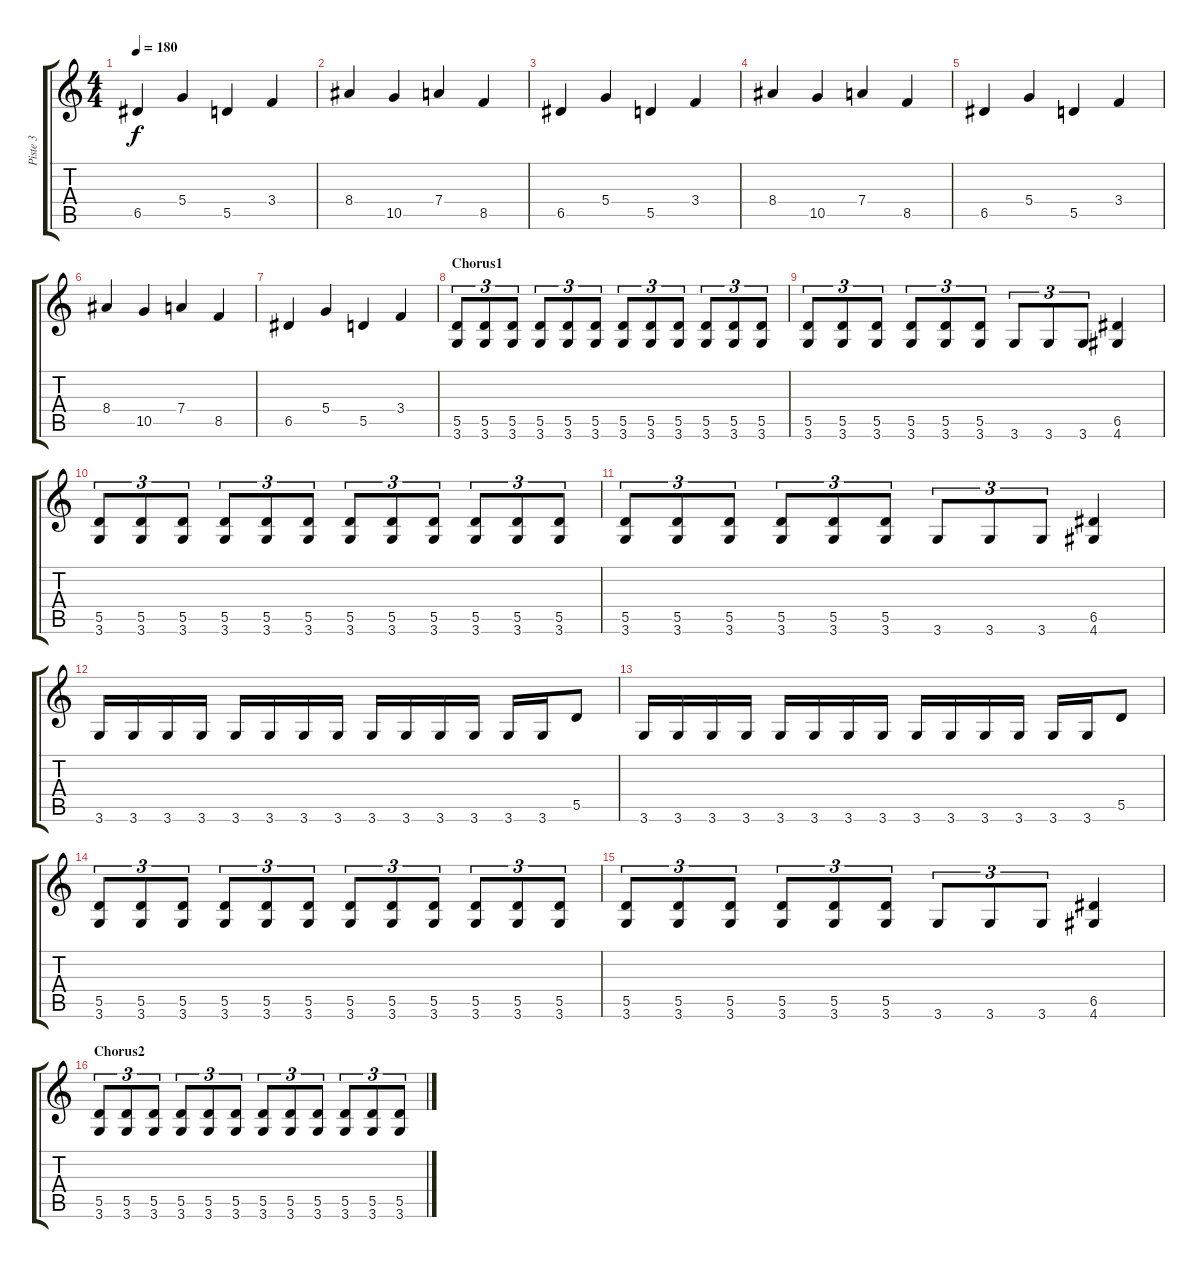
\track ("Piste 3" "Piste 3") {instrument distortionguitar}
\staff {score tabs}
\tuning (E4 B3 G3 D3 A2 E2) {hide}
\ts (4 4)
\tempo 180
\clef g2
\ks c
6.5.4{dy f} 5.4.4 5.5.4 3.4.4 |
8.4.4 10.5.4 7.4.4 8.5.4 |
6.5.4 5.4.4 5.5.4 3.4.4 |
8.4.4 10.5.4 7.4.4 8.5.4 |
6.5.4 5.4.4 5.5.4 3.4.4 |
8.4.4 10.5.4 7.4.4 8.5.4 |
6.5.4 5.4.4 5.5.4 3.4.4 |
\section ("" "Chorus1")
(5.5 3.6).8{tu (3 2)} (5.5 3.6).8{tu (3 2)} (5.5 3.6).8{tu (3 2)} (5.5 3.6).8{tu (3 2)} (5.5 3.6).8{tu (3 2)} (5.5 3.6).8{tu (3 2)} (5.5 3.6).8{tu (3 2)} (5.5 3.6).8{tu (3 2)} (5.5 3.6).8{tu (3 2)} (5.5 3.6).8{tu (3 2)} (5.5 3.6).8{tu (3 2)} (5.5 3.6).8{tu (3 2)} |
(5.5 3.6).8{tu (3 2)} (5.5 3.6).8{tu (3 2)} (5.5 3.6).8{tu (3 2)} (5.5 3.6).8{tu (3 2)} (5.5 3.6).8{tu (3 2)} (5.5 3.6).8{tu (3 2)} 3.6.8{tu (3 2)} 3.6.8{tu (3 2)} 3.6.8{tu (3 2)} (6.5 4.6).4 |
(5.5 3.6).8{tu (3 2)} (5.5 3.6).8{tu (3 2)} (5.5 3.6).8{tu (3 2)} (5.5 3.6).8{tu (3 2)} (5.5 3.6).8{tu (3 2)} (5.5 3.6).8{tu (3 2)} (5.5 3.6).8{tu (3 2)} (5.5 3.6).8{tu (3 2)} (5.5 3.6).8{tu (3 2)} (5.5 3.6).8{tu (3 2)} (5.5 3.6).8{tu (3 2)} (5.5 3.6).8{tu (3 2)} |
(5.5 3.6).8{tu (3 2)} (5.5 3.6).8{tu (3 2)} (5.5 3.6).8{tu (3 2)} (5.5 3.6).8{tu (3 2)} (5.5 3.6).8{tu (3 2)} (5.5 3.6).8{tu (3 2)} 3.6.8{tu (3 2)} 3.6.8{tu (3 2)} 3.6.8{tu (3 2)} (6.5 4.6).4 |
3.6.16 3.6.16 3.6.16 3.6.16 3.6.16 3.6.16 3.6.16 3.6.16 3.6.16 3.6.16 3.6.16 3.6.16 3.6.16 3.6.16 5.5.8 |
3.6.16 3.6.16 3.6.16 3.6.16 3.6.16 3.6.16 3.6.16 3.6.16 3.6.16 3.6.16 3.6.16 3.6.16 3.6.16 3.6.16 5.5.8 |
(5.5 3.6).8{tu (3 2)} (5.5 3.6).8{tu (3 2)} (5.5 3.6).8{tu (3 2)} (5.5 3.6).8{tu (3 2)} (5.5 3.6).8{tu (3 2)} (5.5 3.6).8{tu (3 2)} (5.5 3.6).8{tu (3 2)} (5.5 3.6).8{tu (3 2)} (5.5 3.6).8{tu (3 2)} (5.5 3.6).8{tu (3 2)} (5.5 3.6).8{tu (3 2)} (5.5 3.6).8{tu (3 2)} |
(5.5 3.6).8{tu (3 2)} (5.5 3.6).8{tu (3 2)} (5.5 3.6).8{tu (3 2)} (5.5 3.6).8{tu (3 2)} (5.5 3.6).8{tu (3 2)} (5.5 3.6).8{tu (3 2)} 3.6.8{tu (3 2)} 3.6.8{tu (3 2)} 3.6.8{tu (3 2)} (6.5 4.6).4 |
\section ("" "Chorus2")
(5.5 3.6).8{tu (3 2)} (5.5 3.6).8{tu (3 2)} (5.5 3.6).8{tu (3 2)} (5.5 3.6).8{tu (3 2)} (5.5 3.6).8{tu (3 2)} (5.5 3.6).8{tu (3 2)} (5.5 3.6).8{tu (3 2)} (5.5 3.6).8{tu (3 2)} (5.5 3.6).8{tu (3 2)} (5.5 3.6).8{tu (3 2)} (5.5 3.6).8{tu (3 2)} (5.5 3.6).8{tu (3 2)}
